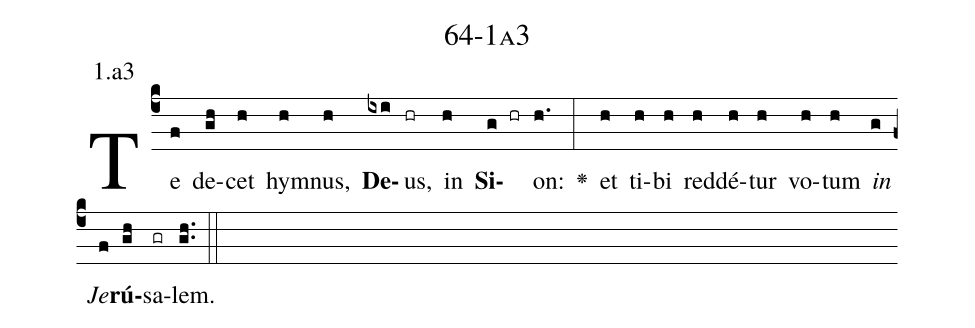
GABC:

name: 64-1a3;
annotation: 1.a3;
%%
(c4)Te(f) de(gh)cet(h) hym(h)nus,(h) <b>De</b>(ixi)us,(hr) in(h) <b>Si</b>(g hr)on:(h.) <v>\greheightstar</v>(:) et(h) ti(h)bi(h) red(h)dé(h)tur(h) vo(h)tum(h) <i>in</i>(g) <i>Je</i>(f)<b>rú</b>(gh)sa(gr)lem.(gh..) (::)


%E(h) u(h) o(g) u(f) a(gh) e.(gh..) (::)
